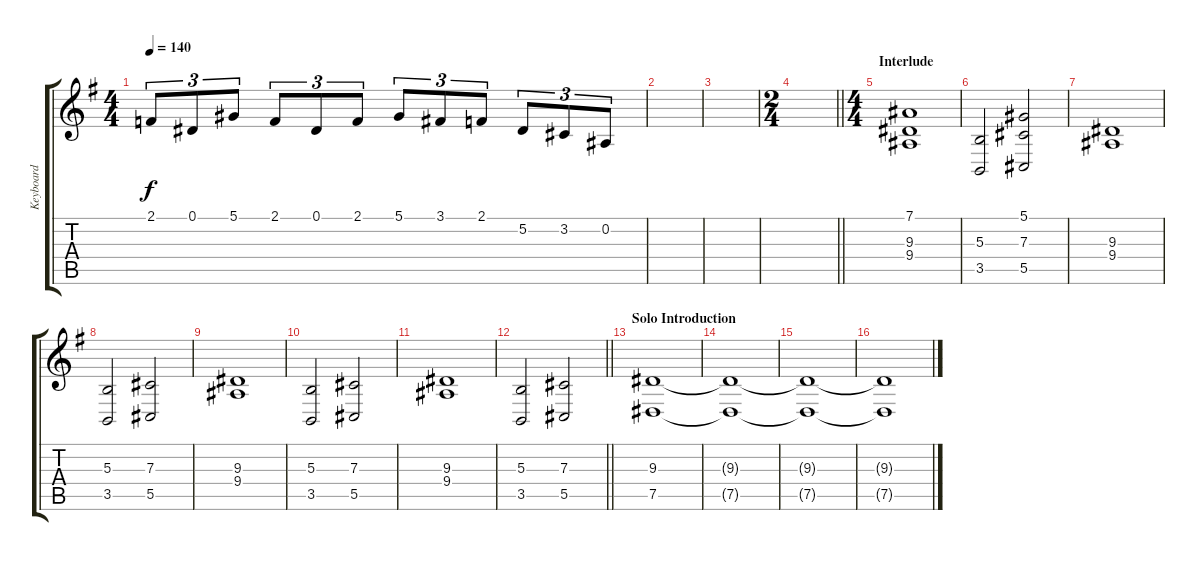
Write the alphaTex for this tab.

\track ("Keyboard" "Keyboard") {instrument stringensemble1}
\staff {score tabs}
\tuning (Eb4 Bb3 Gb3 Db3 Ab2 Eb2) {hide}
\ts (4 4)
\tempo 140
\clef g2
\ks eminor
2.1.8{tu (3 2) dy f} 0.1.8{tu (3 2)} 5.1.8{tu (3 2)} 2.1.8{tu (3 2)} 0.1.8{tu (3 2)} 2.1.8{tu (3 2)} 5.1.8{tu (3 2)} 3.1.8{tu (3 2)} 2.1.8{tu (3 2)} 5.2.8{tu (3 2)} 3.2.8{tu (3 2)} 0.2.8{tu (3 2)} |
|
|
\ts (2 4)
\barLineRight lightlight
|
\ts (4 4)
\section ("" "Interlude")
(7.1 9.3 9.4).1{instrument stringensemble1} |
(5.3 3.5).2 (5.1 7.3 5.5).2 |
(9.3 9.4).1 |
(5.3 3.5).2 (7.3 5.5).2 |
(9.3 9.4).1 |
(5.3 3.5).2 (7.3 5.5).2 |
(9.3 9.4).1 |
\barLineRight lightlight
(5.3 3.5).2 (7.3 5.5).2 |
\section ("" "Solo Introduction")
(9.3 7.5).1 |
(9.3{t} 7.5{t}).1 |
(9.3{t} 7.5{t}).1 |
(9.3{t} 7.5{t}).1
